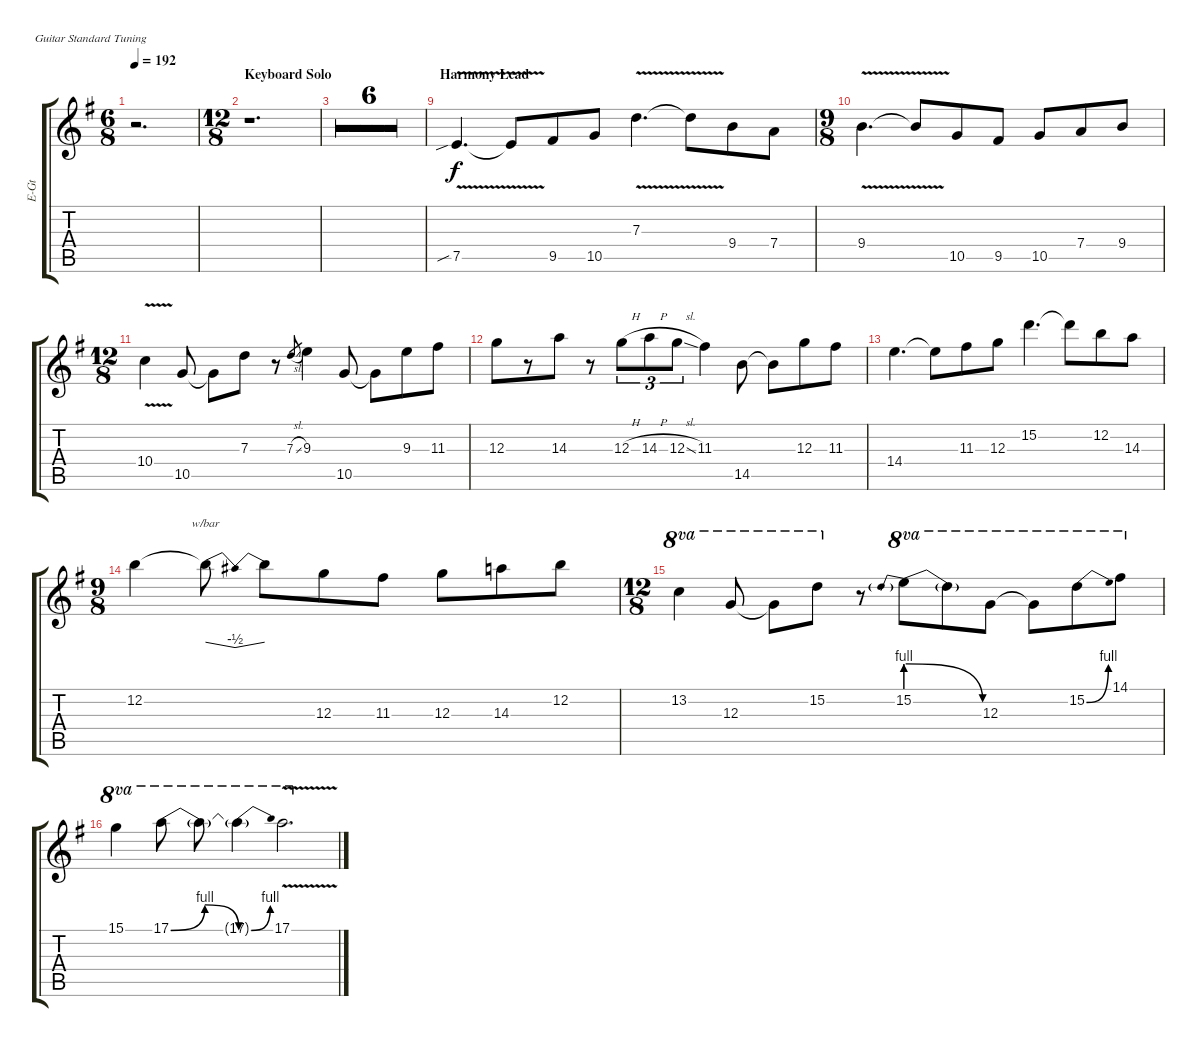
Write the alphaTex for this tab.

\defaultSystemsLayout 4
\bracketExtendMode groupsimilarinstruments
\otherSystemsTrackNameOrientation horizontal
\track ("Lead Guitar" "E-Gt") {multiBarRest instrument distortionguitar}
\staff {score tabs}
\tuning (E4 B3 G3 D3 A2 E2)
\ts (6 8)
\tempo 192
\clef g2
\ks g
r.2{d dy f} |
\ts (12 8)
\beaming (8 3 3 3 3)
\section ("" "Keyboard Solo")
r.1{d} |
r.1{d} |
r.1{d} |
r.1{d} |
r.1{d} |
r.1{d} |
r.1{d} |
\section ("" "Harmony Lead")
7.5{v sib acc forcenatural}.4{d} 7.5{v t acc forcenatural}.8 9.5{acc #}.8 10.5{acc forcenatural}.8 7.3{v acc forcenatural}.4{d} 7.3{v t acc forcenatural}.8 9.4{acc forcenatural}.8 7.4{acc forcenatural}.8 |
\ts (9 8)
\beaming (8 3 3 3 3)
9.4{v acc forcenatural}.4{d} 9.4{v t acc forcenatural}.8 10.5{acc forcenatural}.8 9.5{acc #}.8 10.5{acc forcenatural}.8 7.4{acc forcenatural}.8 9.4{acc forcenatural}.8 |
\ts (12 8)
\beaming (8 3 3 3 3)
10.4{v acc forcenatural}.4 10.5{acc forcenatural}.8 10.5{t acc forcenatural}.8 7.3{acc forcenatural}.8 r.8 7.3{sl acc forcenatural}.8{gr} 9.3{acc forcenatural}.4 10.5{acc forcenatural}.8 10.5{t acc forcenatural}.8 9.3{acc forcenatural}.8 11.3{acc #}.8 |
12.3{acc forcenatural}.8 r.8 14.3{acc forcenatural}.8 r.8 12.3{h acc forcenatural}.8{tu (3 2)} 14.3{h acc forcenatural}.8{tu (3 2)} 12.3{sl acc forcenatural}.8{tu (3 2)} 11.3{acc #}.4 14.5{acc forcenatural}.8 14.5{t acc forcenatural}.8 12.3{acc forcenatural}.8 11.3{acc #}.8 |
14.4{acc forcenatural}.4{d} 14.4{t acc forcenatural}.8 11.3{acc #}.8 12.3{acc forcenatural}.8 15.2{acc forcenatural}.4{d} 15.2{t acc forcenatural}.8 12.2{acc forcenatural}.8 14.3{acc forcenatural}.8 |
\ts (9 8)
\beaming (8 3 3 3 3)
12.2{acc forcenatural}.4 12.2{t acc forcenatural}.8{tbe (dip default 0 0 13.2 -2 15 -2 30 0)} 12.2{t acc forcenatural}.8 12.3{acc forcenatural}.8 11.3{acc #}.8 12.3{acc forcenatural}.8 14.3{acc forcenatural}.8 12.2{acc forcenatural}.8 |
\ts (12 8)
\beaming (8 3 3 3 3)
13.2{acc forcenatural}.4{ot 8va} 12.3{acc forcenatural}.8{ot 8va} 12.3{t acc forcenatural}.8{ot 8va} 15.2{acc forcenatural}.8{ot 8va} r.8 15.2{be (prebendrelease 0 4 31.2 0)}.8{ot 8va} 15.2{t acc forcenatural}.8{ot 8va} 12.3{acc forcenatural}.8{ot 8va} 12.3{t acc forcenatural}.8{ot 8va} 15.2{be (bend 0 0 15 4) acc forcenatural}.8{ot 8va} 14.1{acc #}.8{ot 8va} |
15.1{acc forcenatural}.4{ot 8va} 17.1{be (bendrelease 0 0 22.8 4 37.8 4 59.4 0) acc forcenatural}.8{ot 8va} 17.1{t acc forcenatural}.8{ot 8va} 17.1{be (bend 0 0 15 4) t acc forcenatural}.4{ot 8va} 17.1{v acc forcenatural}.2{d ot 8va}
